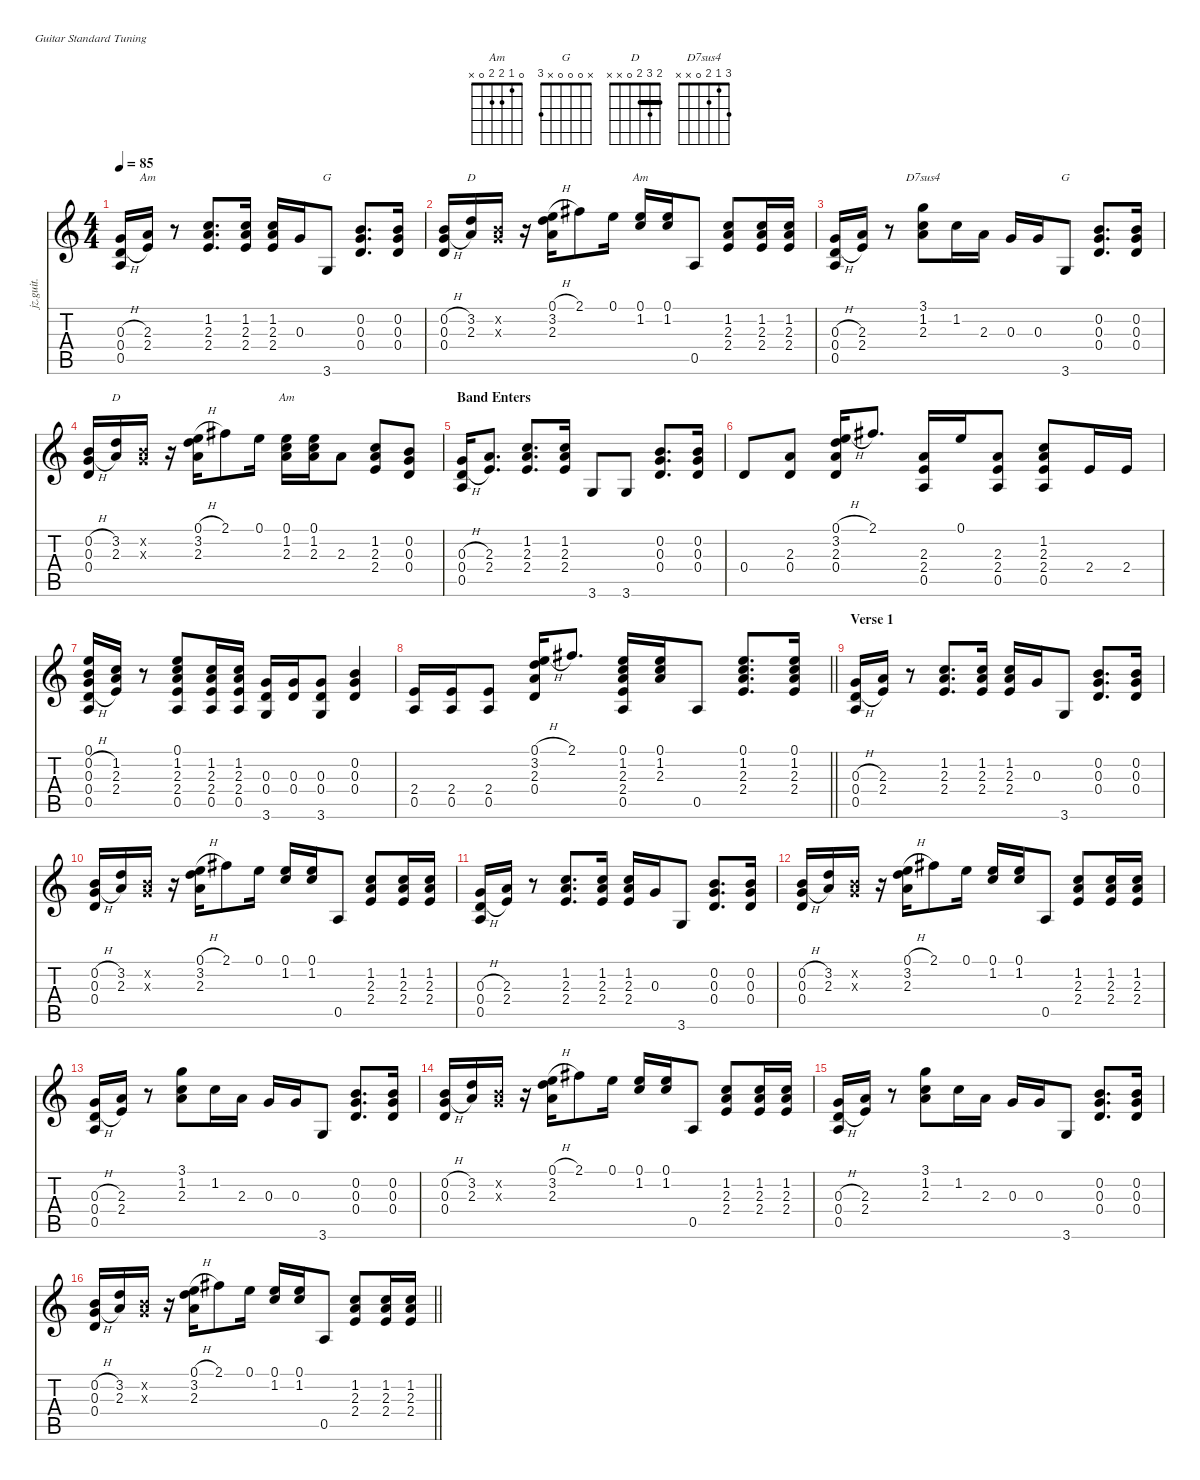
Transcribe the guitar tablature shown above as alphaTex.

\defaultSystemsLayout 4
\hideDynamics
\bracketExtendMode nobrackets
\otherSystemsTrackNameOrientation horizontal
\track ("Guitar 1" "jz.guit.") {defaultSystemsLayout 4 instrument electricguitarjazz}
\staff {score tabs}
\tuning (E4 B3 G3 D3 A2 E2)
\chord ("Am" 0 1 2 2 0 x)
\chord ("G" x 0 0 0 x 3)
\chord ("D" 2 3 2 0 x x) {barre 2}
\chord ("D7sus4" 3 1 2 0 x x)
\ts (4 4)
\beaming (8 2 2 2 2)
\tempo 85
\clef g2
\ks c
(0.3{h} 0.4{h} 0.5).16{dy f instrument electricguitarjazz beam Up} (2.3 2.4).16{ch "Am" beam Up} r.8{beam Up} (1.2 2.3 2.4).8{d beam Up} (1.2 2.3 2.4).16{beam Up} (1.2 2.3 2.4).16{beam Up} 0.3.16{beam Up} 3.6.8{ch "G" beam Up} (0.2 0.3 0.4).8{d beam Up} (0.2 0.3 0.4).16{beam Up} |
(0.2{h} 0.3{h} 0.4).16{beam Up} (3.2 2.3).16{ch "D" beam Up} (0.2{x} 0.3{x}).16{beam Up} r.16{beam Up} (0.1{h} 3.2 2.3).16{beam Down} 2.1{acc #}.8{beam Down} 0.1.16{beam Down} (0.1 1.2).16{ch "Am" beam Up} (0.1 1.2).16{beam Up} 0.5.8{beam Up} (1.2 2.3 2.4).8{beam Up} (1.2 2.3 2.4).16{beam Up} (1.2 2.3 2.4).16{beam Up} |
(0.3{h} 0.4{h} 0.5).16{beam Up} (2.3 2.4).16{beam Up} r.8{beam Up} (3.1 1.2 2.3).8{ch "D7sus4" beam Down} 1.2.16{beam Down} 2.3.16{beam Down} 0.3.16{beam Up} 0.3.16{beam Up} 3.6.8{ch "G" beam Up} (0.2 0.3 0.4).8{d beam Up} (0.2 0.3 0.4).16{beam Up} |
(0.2{h} 0.3{h} 0.4).16{beam Up} (3.2 2.3).16{ch "D" beam Up} (0.2{x} 0.3{x}).16{beam Up} r.16{beam Up} (0.1{h} 3.2 2.3).16{beam Down} 2.1{acc #}.8{beam Down} 0.1.16{beam Down} (0.1 1.2 2.3).16{ch "Am" beam Down} (0.1 1.2 2.3).16{beam Down} 2.3.8{beam Down} (1.2 2.3 2.4).8{beam Up} (0.2 0.3 0.4).8{beam Up} |
\section ("" "Band Enters")
(0.3{h} 0.4{h} 0.5).16{beam Up} (2.3 2.4).8{d beam Up} (1.2 2.3 2.4).8{d beam Up} (1.2 2.3 2.4).16{beam Up} 3.6.8{beam Up} 3.6.8{beam Up} (0.2 0.3 0.4).8{d beam Up} (0.2 0.3 0.4).16{beam Up} |
0.4.8{beam Up} (2.3 0.4).8{beam Up} (0.1{h} 3.2 2.3 0.4).16{beam Up} 2.1{acc #}.8{d beam Up} (2.3 2.4 0.5).16{beam Up} 0.1.16{beam Up} (2.3 2.4 0.5).8{beam Up} (1.2 2.3 2.4 0.5).8{beam Up} 2.4.16{beam Up} 2.4.16{beam Up} |
(0.1 0.2{h} 0.3{h} 0.4{h} 0.5).16{beam Up} (1.2 2.3 2.4).16{beam Up} r.8{beam Up} (0.1 1.2 2.3 2.4 0.5).8{beam Up} (1.2 2.3 2.4 0.5).16{beam Up} (1.2 2.3 2.4 0.5).16{beam Up} (0.3 0.4 3.6).16{beam Up} (0.3 0.4).16{beam Up} (0.3 0.4 3.6).8{beam Up} (0.2 0.3 0.4).4{beam Up} |
\barLineRight lightlight
(2.4 0.5).16{beam Up} (2.4 0.5).16{beam Up} (2.4 0.5).8{beam Up} (0.1{h} 3.2 2.3 0.4).16{beam Up} 2.1{acc #}.8{d beam Up} (0.1 1.2 2.3 2.4 0.5).16{beam Up} (0.1 1.2 2.3).16{beam Up} 0.5.8{beam Up} (0.1 1.2 2.3 2.4).8{d beam Up} (0.1 1.2 2.3 2.4).16{beam Up} |
\section ("" "Verse 1")
(0.3{h} 0.4{h} 0.5).16{beam Up} (2.3 2.4).16{beam Up} r.8{beam Up} (1.2 2.3 2.4).8{d beam Up} (1.2 2.3 2.4).16{beam Up} (1.2 2.3 2.4).16{beam Up} 0.3.16{beam Up} 3.6.8{beam Up} (0.2 0.3 0.4).8{d beam Up} (0.2 0.3 0.4).16{beam Up} |
(0.2{h} 0.3{h} 0.4).16{beam Up} (3.2 2.3).16{beam Up} (0.2{x} 0.3{x}).16{beam Up} r.16{beam Up} (0.1{h} 3.2 2.3).16{beam Down} 2.1{acc #}.8{beam Down} 0.1.16{beam Down} (0.1 1.2).16{beam Up} (0.1 1.2).16{beam Up} 0.5.8{beam Up} (1.2 2.3 2.4).8{beam Up} (1.2 2.3 2.4).16{beam Up} (1.2 2.3 2.4).16{beam Up} |
(0.3{h} 0.4{h} 0.5).16{beam Up} (2.3 2.4).16{beam Up} r.8{beam Up} (1.2 2.3 2.4).8{d beam Up} (1.2 2.3 2.4).16{beam Up} (1.2 2.3 2.4).16{beam Up} 0.3.16{beam Up} 3.6.8{beam Up} (0.2 0.3 0.4).8{d beam Up} (0.2 0.3 0.4).16{beam Up} |
(0.2{h} 0.3{h} 0.4).16{beam Up} (3.2 2.3).16{beam Up} (0.2{x} 0.3{x}).16{beam Up} r.16{beam Up} (0.1{h} 3.2 2.3).16{beam Down} 2.1{acc #}.8{beam Down} 0.1.16{beam Down} (0.1 1.2).16{beam Up} (0.1 1.2).16{beam Up} 0.5.8{beam Up} (1.2 2.3 2.4).8{beam Up} (1.2 2.3 2.4).16{beam Up} (1.2 2.3 2.4).16{beam Up} |
(0.3{h} 0.4{h} 0.5).16{beam Up} (2.3 2.4).16{beam Up} r.8{beam Up} (3.1 1.2 2.3).8{beam Down} 1.2.16{beam Down} 2.3.16{beam Down} 0.3.16{beam Up} 0.3.16{beam Up} 3.6.8{beam Up} (0.2 0.3 0.4).8{d beam Up} (0.2 0.3 0.4).16{beam Up} |
(0.2{h} 0.3{h} 0.4).16{beam Up} (3.2 2.3).16{beam Up} (0.2{x} 0.3{x}).16{beam Up} r.16{beam Up} (0.1{h} 3.2 2.3).16{beam Down} 2.1{acc #}.8{beam Down} 0.1.16{beam Down} (0.1 1.2).16{beam Up} (0.1 1.2).16{beam Up} 0.5.8{beam Up} (1.2 2.3 2.4).8{beam Up} (1.2 2.3 2.4).16{beam Up} (1.2 2.3 2.4).16{beam Up} |
(0.3{h} 0.4{h} 0.5).16{beam Up} (2.3 2.4).16{beam Up} r.8{beam Up} (3.1 1.2 2.3).8{beam Down} 1.2.16{beam Down} 2.3.16{beam Down} 0.3.16{beam Up} 0.3.16{beam Up} 3.6.8{beam Up} (0.2 0.3 0.4).8{d beam Up} (0.2 0.3 0.4).16{beam Up} |
\barLineRight lightlight
(0.2{h} 0.3{h} 0.4).16{beam Up} (3.2 2.3).16{beam Up} (0.2{x} 0.3{x}).16{beam Up} r.16{beam Up} (0.1{h} 3.2 2.3).16{beam Down} 2.1{acc #}.8{beam Down} 0.1.16{beam Down} (0.1 1.2).16{beam Up} (0.1 1.2).16{beam Up} 0.5.8{beam Up} (1.2 2.3 2.4).8{beam Up} (1.2 2.3 2.4).16{beam Up} (1.2 2.3 2.4).16{beam Up}
